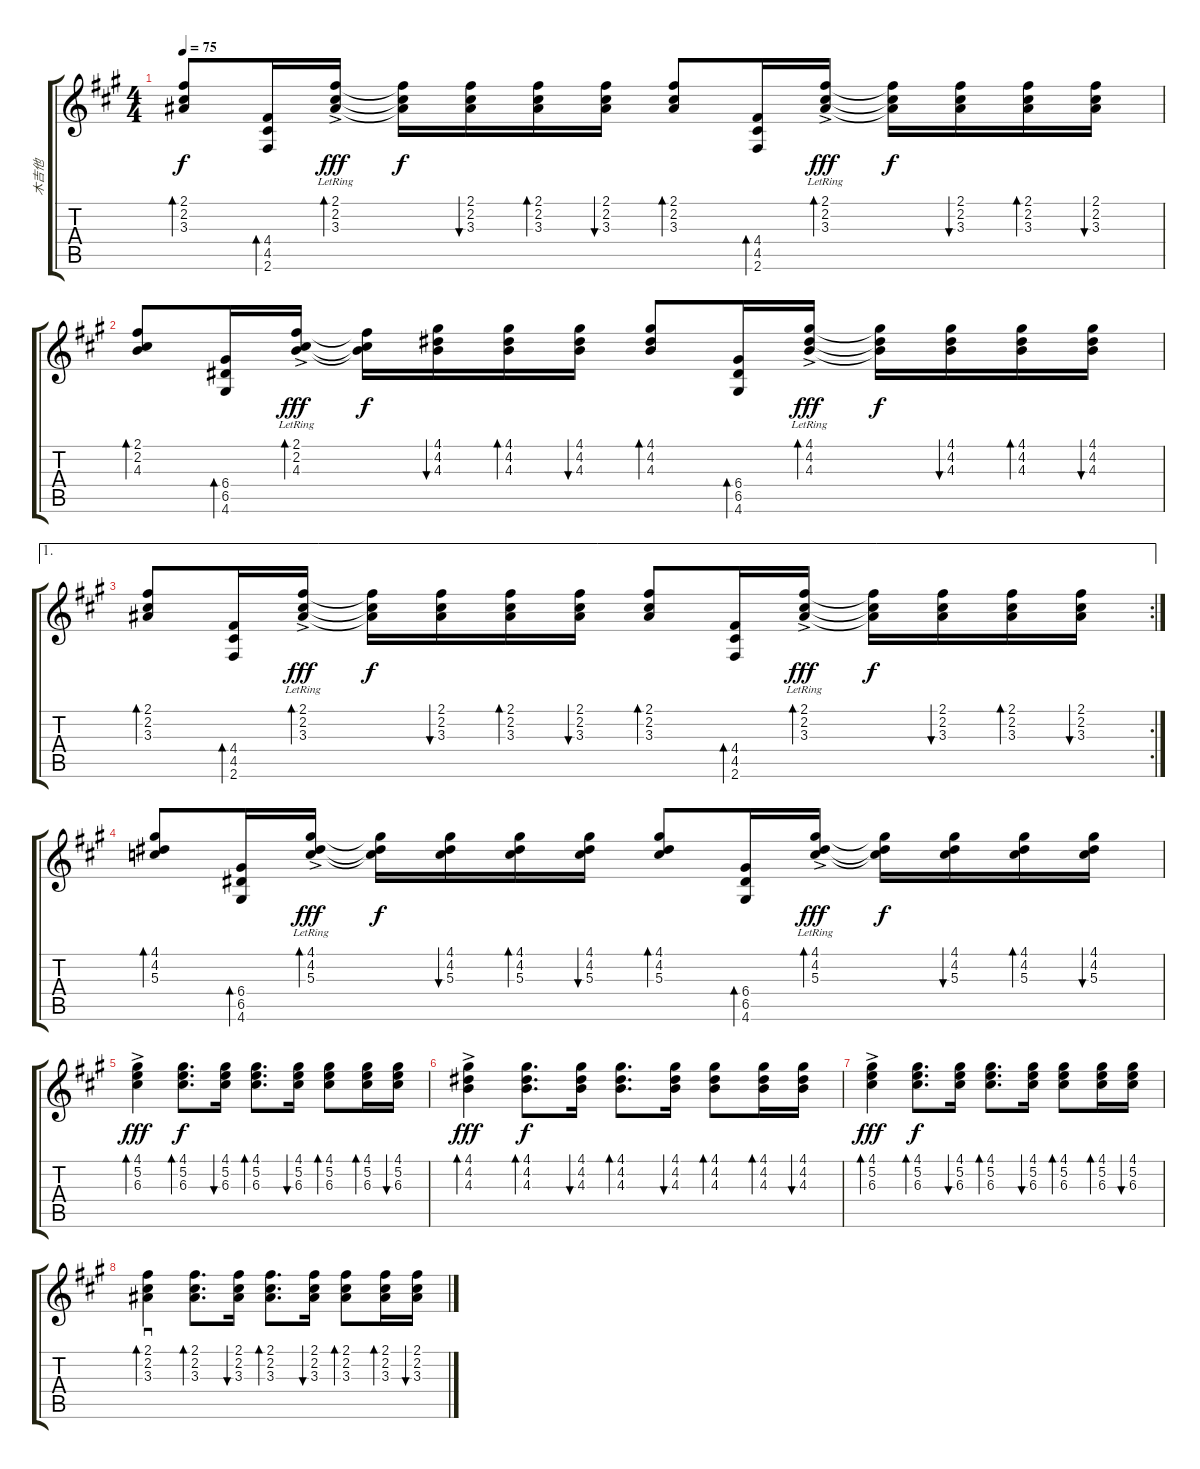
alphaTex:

\track ("木吉他" "木吉他") {instrument acousticguitarnylon}
\staff {score tabs}
\tuning (E4 B3 G3 D3 A2 E2) {hide}
\ts (4 4)
\tempo 75
\clef g2
\ks a
(2.1 2.2 3.3).8{bd 60 dy f} (4.4 4.5 2.6).16{bd 60} (2.1 2.2{ac lr} 3.3).16{bd 60 dy fff} (2.1{t} 2.2{t} 3.3{t}).16{dy f} (2.1 2.2 3.3).16{bu 60} (2.1 2.2 3.3).16{bd 60} (2.1 2.2 3.3).16{bu 60} (2.1 2.2 3.3).8{bd 60} (4.4 4.5 2.6).16{bd 60} (2.1 2.2{ac lr} 3.3).16{bd 60 dy fff} (2.1{t} 2.2{t} 3.3{t}).16{dy f} (2.1 2.2 3.3).16{bu 60} (2.1 2.2 3.3).16{bd 60} (2.1 2.2 3.3).16{bu 60} |
(2.1 2.2 4.3).8{bd 60} (6.4 6.5 4.6).16{bd 60} (2.1 2.2{ac lr} 4.3).16{bd 60 dy fff} (2.1{t} 2.2{t} 4.3{t}).16{dy f} (4.1 4.2 4.3).16{bu 60} (4.1 4.2 4.3).16{bd 60} (4.1 4.2 4.3).16{bu 60} (4.1 4.2 4.3).8{bd 60} (6.4 6.5 4.6).16{bd 60} (4.1 4.2{ac lr} 4.3).16{bd 60 dy fff} (4.1{t} 4.2{t} 4.3{t}).16{dy f} (4.1 4.2 4.3).16{bu 60} (4.1 4.2 4.3).16{bd 60} (4.1 4.2 4.3).16{bu 60} |
\ae 1
\rc 2
(2.1 2.2 3.3).8{bd 60} (4.4 4.5 2.6).16{bd 60} (2.1 2.2{ac lr} 3.3).16{bd 60 dy fff} (2.1{t} 2.2{t} 3.3{t}).16{dy f} (2.1 2.2 3.3).16{bu 60} (2.1 2.2 3.3).16{bd 60} (2.1 2.2 3.3).16{bu 60} (2.1 2.2 3.3).8{bd 60} (4.4 4.5 2.6).16{bd 60} (2.1 2.2{ac lr} 3.3).16{bd 60 dy fff} (2.1{t} 2.2{t} 3.3{t}).16{dy f} (2.1 2.2 3.3).16{bu 60} (2.1 2.2 3.3).16{bd 60} (2.1 2.2 3.3).16{bu 60} |
(4.1 4.2 5.3).8{bd 60} (6.4 6.5 4.6).16{bd 60} (4.1 4.2{ac lr} 5.3).16{bd 60 dy fff} (4.1{t} 4.2{t} 5.3{t}).16{dy f} (4.1 4.2 5.3).16{bu 60} (4.1 4.2 5.3).16{bd 60} (4.1 4.2 5.3).16{bu 60} (4.1 4.2 5.3).8{bd 60} (6.4 6.5 4.6).16{bd 60} (4.1 4.2{ac lr} 5.3).16{bd 60 dy fff} (4.1{t} 4.2{t} 5.3{t}).16{dy f} (4.1 4.2 5.3).16{bu 60} (4.1 4.2 5.3).16{bd 60} (4.1 4.2 5.3).16{bu 60} |
(4.1 5.2{ac} 6.3).4{bd 60 dy fff} (4.1 5.2 6.3).8{d bd 60 dy f} (4.1 5.2 6.3).16{bu 60} (4.1 5.2 6.3).8{d bd 60} (4.1 5.2 6.3).16{bu 60} (4.1 5.2 6.3).8{bd 60} (4.1 5.2 6.3).16{bd 60} (4.1 5.2 6.3).16{bu 60} |
(4.1 4.2{ac} 4.3).4{bd 60 dy fff} (4.1 4.2 4.3).8{d bd 60 dy f} (4.1 4.2 4.3).16{bu 60} (4.1 4.2 4.3).8{d bd 60} (4.1 4.2 4.3).16{bu 60} (4.1 4.2 4.3).8{bd 60} (4.1 4.2 4.3).16{bd 60} (4.1 4.2 4.3).16{bu 60} |
(4.1 5.2{ac} 6.3).4{bd 60 dy fff} (4.1 5.2 6.3).8{d bd 60 dy f} (4.1 5.2 6.3).16{bu 60} (4.1 5.2 6.3).8{d bd 60} (4.1 5.2 6.3).16{bu 60} (4.1 5.2 6.3).8{bd 60} (4.1 5.2 6.3).16{bd 60} (4.1 5.2 6.3).16{bu 60} |
(2.1 2.2 3.3).4{sd bd 60} (2.1 2.2 3.3).8{d bd 60} (2.1 2.2 3.3).16{bu 60} (2.1 2.2 3.3).8{d bd 60} (2.1 2.2 3.3).16{bu 60} (2.1 2.2 3.3).8{bd 60} (2.1 2.2 3.3).16{bd 60} (2.1 2.2 3.3).16{bu 60}
